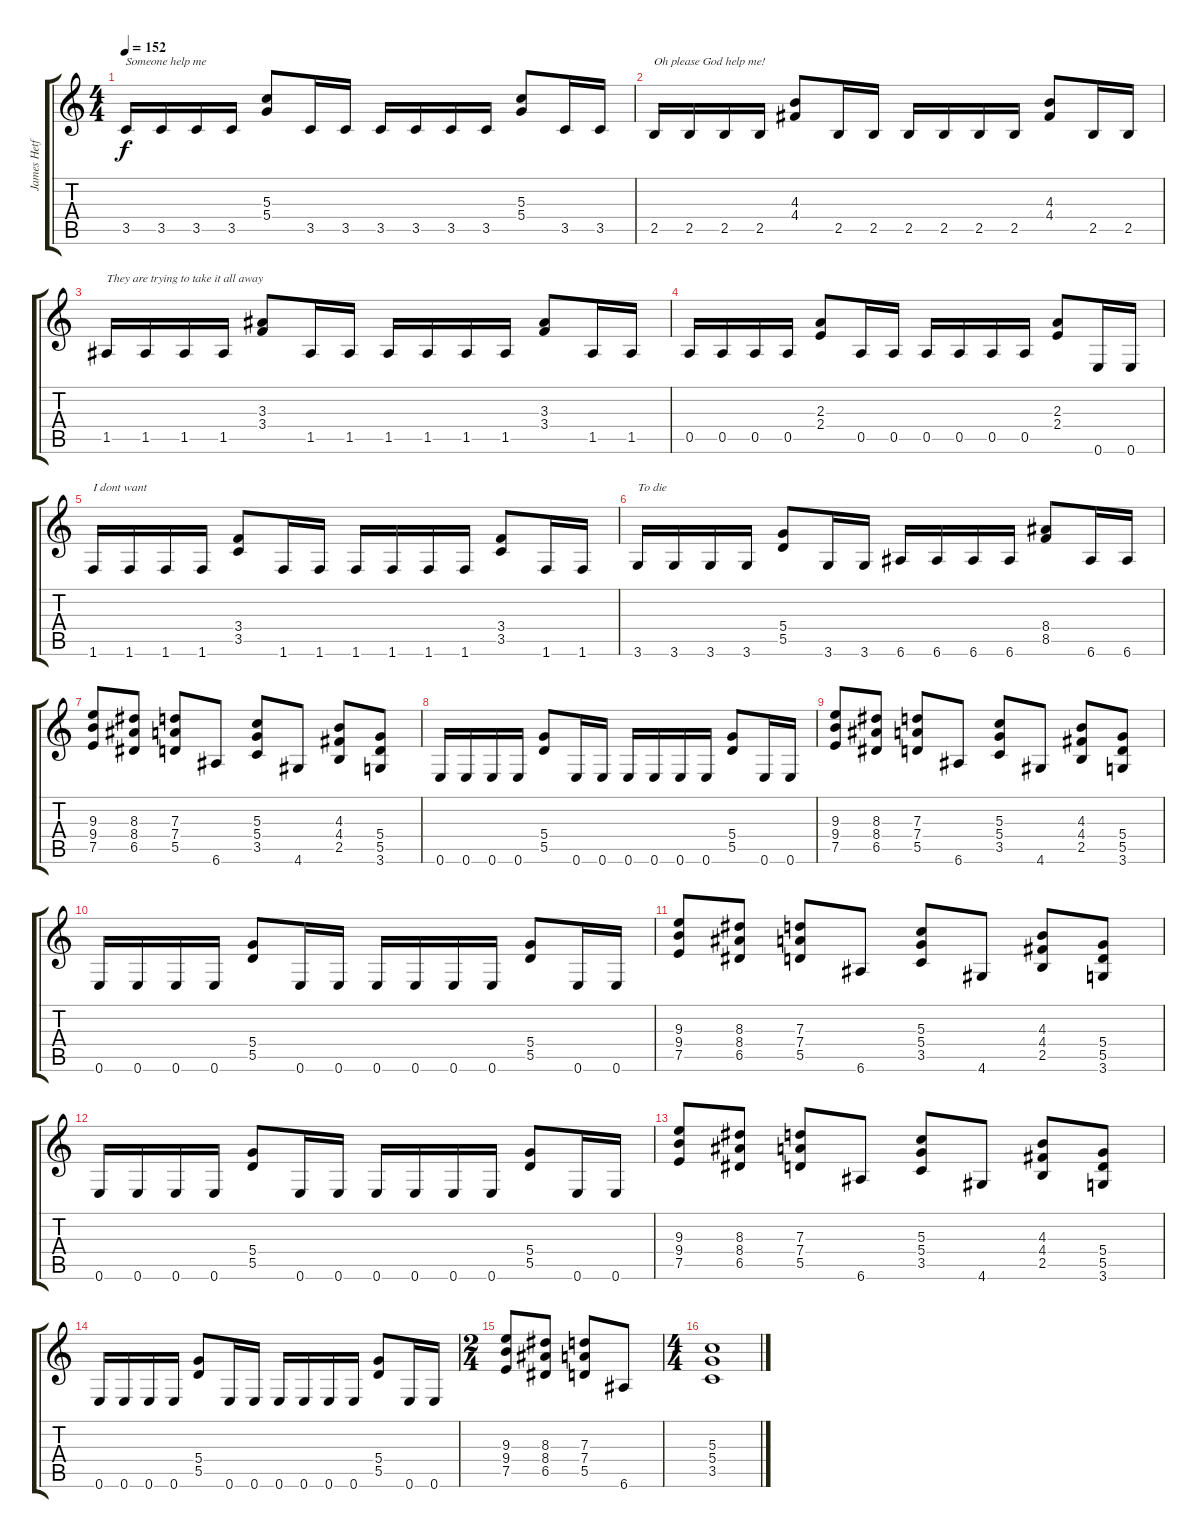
\track ("James Hetfield" "James Hetf") {instrument distortionguitar}
\staff {score tabs}
\tuning (E4 B3 G3 D3 A2 E2) {hide}
\ts (4 4)
\tempo 152
\clef g2
\ks c
3.5.16{txt "Someone help me" dy f} 3.5.16 3.5.16 3.5.16 (5.3 5.4).8 3.5.16 3.5.16 3.5.16 3.5.16 3.5.16 3.5.16 (5.3 5.4).8 3.5.16 3.5.16 |
2.5.16{txt "Oh please God help me!"} 2.5.16 2.5.16 2.5.16 (4.3 4.4).8 2.5.16 2.5.16 2.5.16 2.5.16 2.5.16 2.5.16 (4.3 4.4).8 2.5.16 2.5.16 |
1.5.16{txt "They are trying to take it all away"} 1.5.16 1.5.16 1.5.16 (3.3 3.4).8 1.5.16 1.5.16 1.5.16 1.5.16 1.5.16 1.5.16 (3.3 3.4).8 1.5.16 1.5.16 |
0.5.16 0.5.16 0.5.16 0.5.16 (2.3 2.4).8 0.5.16 0.5.16 0.5.16 0.5.16 0.5.16 0.5.16 (2.3 2.4).8 0.6.16 0.6.16 |
1.6.16{txt "I dont want"} 1.6.16 1.6.16 1.6.16 (3.4 3.5).8 1.6.16 1.6.16 1.6.16 1.6.16 1.6.16 1.6.16 (3.4 3.5).8 1.6.16 1.6.16 |
3.6.16{txt "To die"} 3.6.16 3.6.16 3.6.16 (5.4 5.5).8 3.6.16 3.6.16 6.6.16 6.6.16 6.6.16 6.6.16 (8.4 8.5).8 6.6.16 6.6.16 |
(9.3 9.4 7.5).8 (8.3 8.4 6.5).8 (7.3 7.4 5.5).8 6.6.8 (5.3 5.4 3.5).8 4.6.8 (4.3 4.4 2.5).8 (5.4 5.5 3.6).8 |
0.6.16 0.6.16 0.6.16 0.6.16 (5.4 5.5).8 0.6.16 0.6.16 0.6.16 0.6.16 0.6.16 0.6.16 (5.4 5.5).8 0.6.16 0.6.16 |
(9.3 9.4 7.5).8 (8.3 8.4 6.5).8 (7.3 7.4 5.5).8 6.6.8 (5.3 5.4 3.5).8 4.6.8 (4.3 4.4 2.5).8 (5.4 5.5 3.6).8 |
0.6.16 0.6.16 0.6.16 0.6.16 (5.4 5.5).8 0.6.16 0.6.16 0.6.16 0.6.16 0.6.16 0.6.16 (5.4 5.5).8 0.6.16 0.6.16 |
(9.3 9.4 7.5).8 (8.3 8.4 6.5).8 (7.3 7.4 5.5).8 6.6.8 (5.3 5.4 3.5).8 4.6.8 (4.3 4.4 2.5).8 (5.4 5.5 3.6).8 |
0.6.16 0.6.16 0.6.16 0.6.16 (5.4 5.5).8 0.6.16 0.6.16 0.6.16 0.6.16 0.6.16 0.6.16 (5.4 5.5).8 0.6.16 0.6.16 |
(9.3 9.4 7.5).8 (8.3 8.4 6.5).8 (7.3 7.4 5.5).8 6.6.8 (5.3 5.4 3.5).8 4.6.8 (4.3 4.4 2.5).8 (5.4 5.5 3.6).8 |
0.6.16 0.6.16 0.6.16 0.6.16 (5.4 5.5).8 0.6.16 0.6.16 0.6.16 0.6.16 0.6.16 0.6.16 (5.4 5.5).8 0.6.16 0.6.16 |
\ts (2 4)
(9.3 9.4 7.5).8 (8.3 8.4 6.5).8 (7.3 7.4 5.5).8 6.6.8 |
\ts (4 4)
(5.3 5.4 3.5).1
